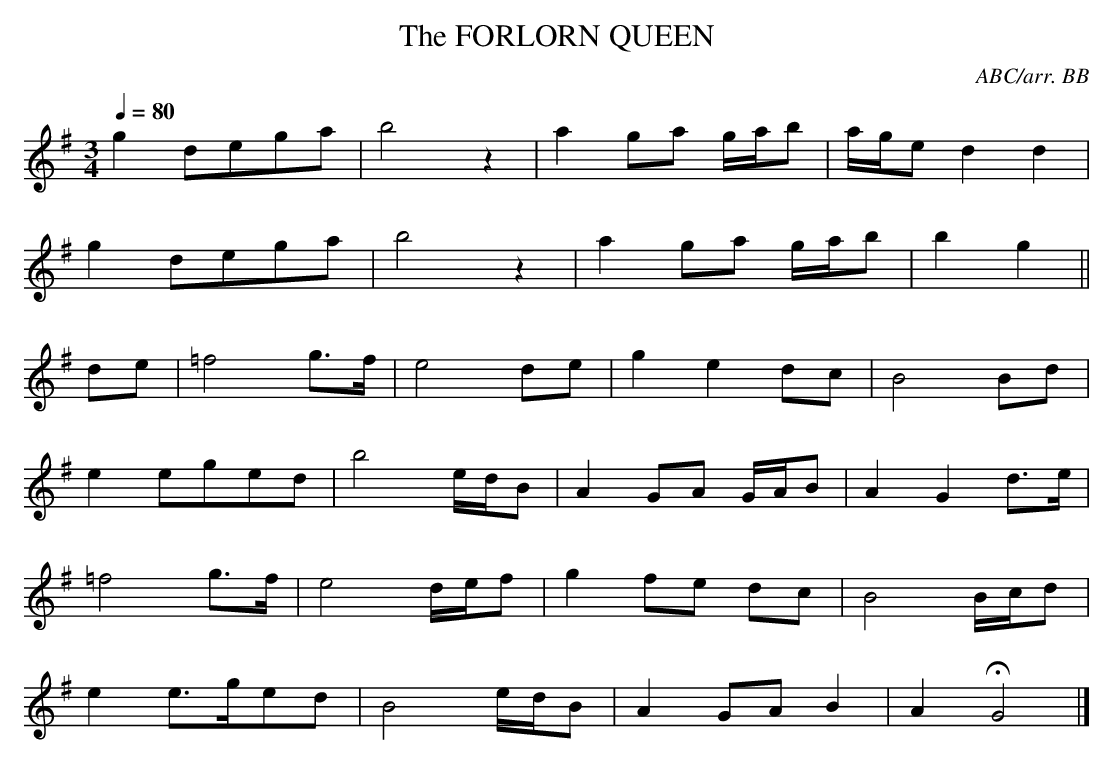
X:1
T:FORLORN QUEEN, The
C:ABC/arr. BB
Q:1/4=80
L:1/8
M:3/4
K:G
g2 dega|b4 z2|a2 ga g/a/b|a/g/e d2 d2|
g2 dega|b4 z2|a2 ga g/a/b|b2 g2 ||
de|=f4 g>f|e4 de|g2 e2 dc|B4 Bd|
e2 eged|b4 e/d/B|A2 GA G/A/B|A2 G2 d>e|
=f4 g>f|e4 d/e/f|g2 fe dc|B4 B/c/d|
e2 e>ged|B4 e/d/B|A2 GA B2|A2 HG4 |]
